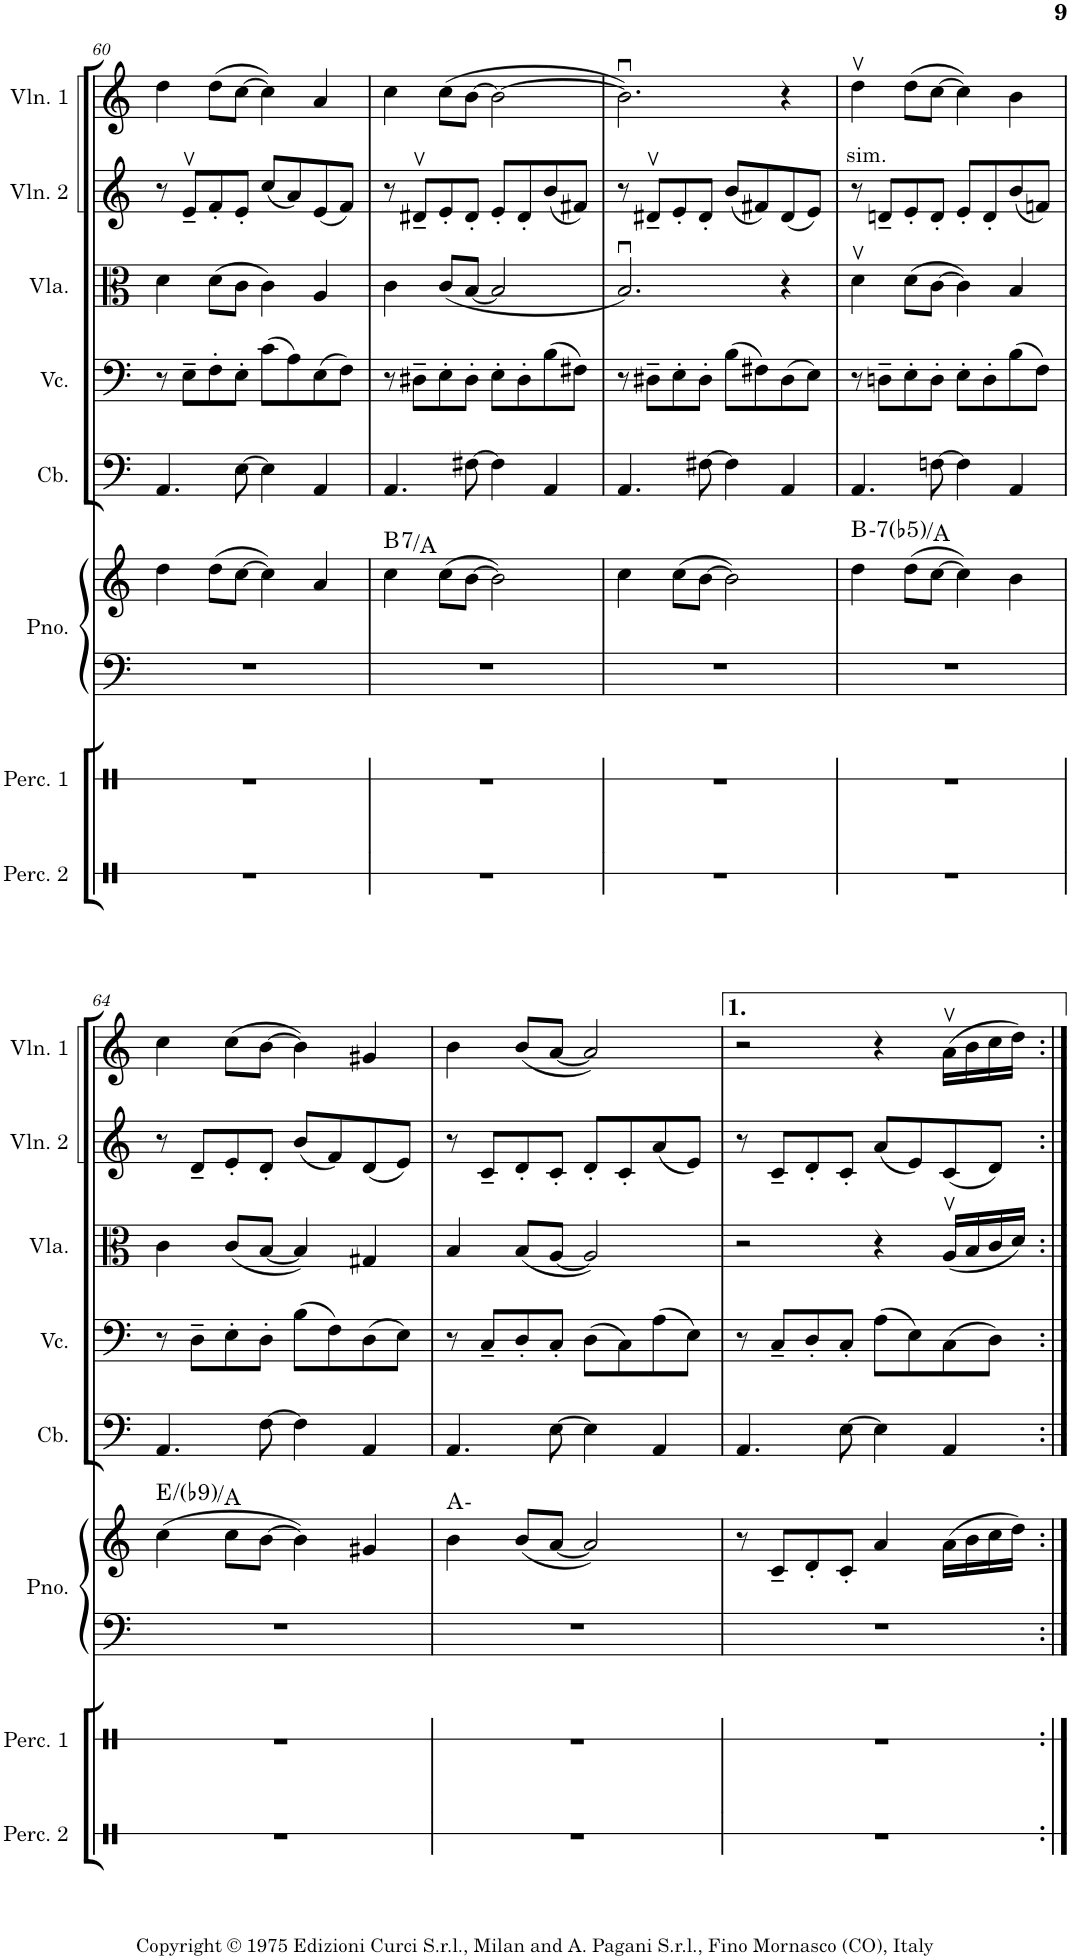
**kern	**kern	**kern	**kern	**harte	**kern	**kern	**kern	**kern	**kern
*part8	*part7	*part6	*part6	*part6	*part5	*part4	*part3	*part2	*part1
*staff9	*staff8	*staff7	*staff6	*	*staff5	*staff4	*staff3	*staff2	*staff1
*I"Percussion 2	*I"Percussion 1	*I"Piano	*	*	*I"Contrabass	*I"Violoncello	*I"Viola	*I"Violin 2	*I"Violin 1
*I'Perc. 2	*I'Perc. 1	*I'Pno.	*	*	*I'Cb.	*I'Vc.	*I'Vla.	*I'Vln. 2	*I'Vln. 1
!!LO:PB:g=z
*clefX	*clefX	*clefF4	*clefG2	*	*clefF4	*clefF4	*clefC3	*clefG2	*clefG2
*	*	*	*	*	*Trd7c12	*	*	*	*
*k[]	*k[]	*k[]	*k[]	*	*k[]	*k[]	*k[]	*k[]	*k[]
*M4/4	*M4/4	*M4/4	*M4/4	*	*M4/4	*M4/4	*M4/4	*M4/4	*M4/4
=60	=60	=60	=60	=60	=60	=60	=60	=60	=60
1r	1r	1r	4dd\	.	4.AA/	8r	4d\	8r	4dd\
.	.	.	.	.	.	8E~\L	.	8ev~/L	.
.	.	.	(8dd\L	.	.	8F'\	(8d\L	8f'/	(8dd\L
.	.	.	[8cc\J	.	[8E\	8E'\J	8c\J	8e'/J	[8cc\J
.	.	.	4cc\])	.	4E\]	(8c\L	4c\)	(8cc/L	4cc\])
.	.	.	.	.	.	8A\)	.	8a/)	.
.	.	.	4a/	.	4AA/	(8E\	4A/	(8e/	4a/
.	.	.	.	.	.	8F\J)	.	8f/J)	.
=61	=61	=61	=61	=61	=61	=61	=61	=61	=61
!	!	!	!	!LO:H:kt=7	!	!	!	!	!
1r	1r	1r	4cc\	B:7/b7	4.AA/	8r	4c\	8r	4cc\
.	.	.	.	.	.	8D#X~\L	.	8d#Xv~/L	.
.	.	.	(8cc\L	.	.	8E'\	(8c/L	8e'/	(8cc\L
.	.	.	[8b\J	.	[8F#X\	8D#'\J	[8B/J	8d#'/J	[8b\J
.	.	.	2b\])	.	4F#\]	8E'\L	2B/]	8e'/L	2b\_
.	.	.	.	.	.	8D#'\	.	8d#'/	.
.	.	.	.	.	4AA/	(8B\	.	(8b/	.
.	.	.	.	.	.	8F#X\J)	.	8f#X/J)	.
=62	=62	=62	=62	=62	=62	=62	=62	=62	=62
1r	1r	1r	4cc\	.	4.AA/	8r	2.Bu/)	8r	2.bu\])
.	.	.	.	.	.	8D#X~\L	.	8d#Xv~/L	.
.	.	.	(8cc\L	.	.	8E'\	.	8e'/	.
.	.	.	[8b\J	.	[8F#X\	8D#'\J	.	8d#'/J	.
.	.	.	2b\])	.	4F#\]	(8B\L	.	(8b/L	.
.	.	.	.	.	.	8F#X\)	.	8f#X/)	.
.	.	.	.	.	4AA/	(8D#\	4r	(8d#/	4r
.	.	.	.	.	.	8E\J)	.	8e/J)	.
=63	=63	=63	=63	=63	=63	=63	=63	=63	=63
!	!	!	!	!LO:H:kt=-7(b5)	!	!	!	!	!
1r	1r	1r	4dd\	B:hdim7/b7	4.AA/	8r	4dv\	8r	4ddv\
!	!	!	!	!	!	!	!	!LO:TX:a:t=sim.	!
.	.	.	.	.	.	8Dn~\L	.	8dn~/L	.
.	.	.	(8dd\L	.	.	8E'\	(8d\L	8e'/	(8dd\L
.	.	.	[8cc\J	.	[8Fn\	8D'\J	[8c\J	8d'/J	[8cc\J
.	.	.	4cc\])	.	4F\]	8E'\L	4c\])	8e'/L	4cc\])
.	.	.	.	.	.	8D'\	.	8d'/	.
.	.	.	4b\	.	4AA/	(8B\	4B/	(8b/	4b\
.	.	.	.	.	.	8F\J)	.	8fn/J)	.
!!LO:LB:g=z
=64	=64	=64	=64	=64	=64	=64	=64	=64	=64
1r	1r	1r	(4cc\	E:maj(b9)/4	4.AA/	8r	4c\	8r	4cc\
.	.	.	.	.	.	8D~\L	.	8d~/L	.
.	.	.	8cc\L	.	.	8E'\	(8c/L	8e'/	(8cc\L
.	.	.	[8b\J	.	[8F\	8D'\J	[8B/J	8d'/J	[8b\J
.	.	.	4b\])	.	4F\]	(8B\L	4B/])	(8b/L	4b\])
.	.	.	.	.	.	8F\)	.	8f/)	.
.	.	.	4g#X/	.	4AA/	(8D\	4G#X/	(8d/	4g#X/
.	.	.	.	.	.	8E\J)	.	8e/J)	.
=65	=65	=65	=65	=65	=65	=65	=65	=65	=65
1r	1r	1r	4b\	A:min	4.AA/	8r	4B/	8r	4b\
.	.	.	.	.	.	8C~/L	.	8c~/L	.
.	.	.	(8b/L	.	.	8D'/	(8B/L	8d'/	(8b/L
.	.	.	[8a/J	.	[8E\	8C'/J	[8A/J	8c'/J	[8a/J
.	.	.	2a/])	.	4E\]	(8D\L	2A/])	8d'/L	2a/])
.	.	.	.	.	.	8C\)	.	8c'/	.
.	.	.	.	.	4AA/	(8A\	.	(8a/	.
.	.	.	.	.	.	8E\J)	.	8e/J)	.
=66	=66	=66	=66	=66	=66	=66	=66	=66	=66
1r	1r	1r	8r	.	4.AA/	8r	2r	8r	2r
.	.	.	8c~/L	.	.	8C~/L	.	8c~/L	.
.	.	.	8d'/	.	.	8D'/	.	8d'/	.
.	.	.	8c'/J	.	[8E\	8C'/J	.	8c'/J	.
.	.	.	4a/	.	4E\]	(8A\L	4r	(8a/L	4r
.	.	.	.	.	.	8E\)	.	8e/)	.
.	.	.	(16a\LL	.	4AA/	(8C\	(16Av/LL	(8c/	(16av\LL
.	.	.	16b\	.	.	.	16B/	.	16b\
.	.	.	16cc\	.	.	8D\J)	16c/	8d/J)	16cc\
.	.	.	16dd\JJ)	.	.	.	16d/JJ)	.	16dd\JJ)
=:|!	=:|!	=:|!	=:|!	=:|!	=:|!	=:|!	=:|!	=:|!	=:|!
*-	*-	*-	*-	*-	*-	*-	*-	*-	*-
